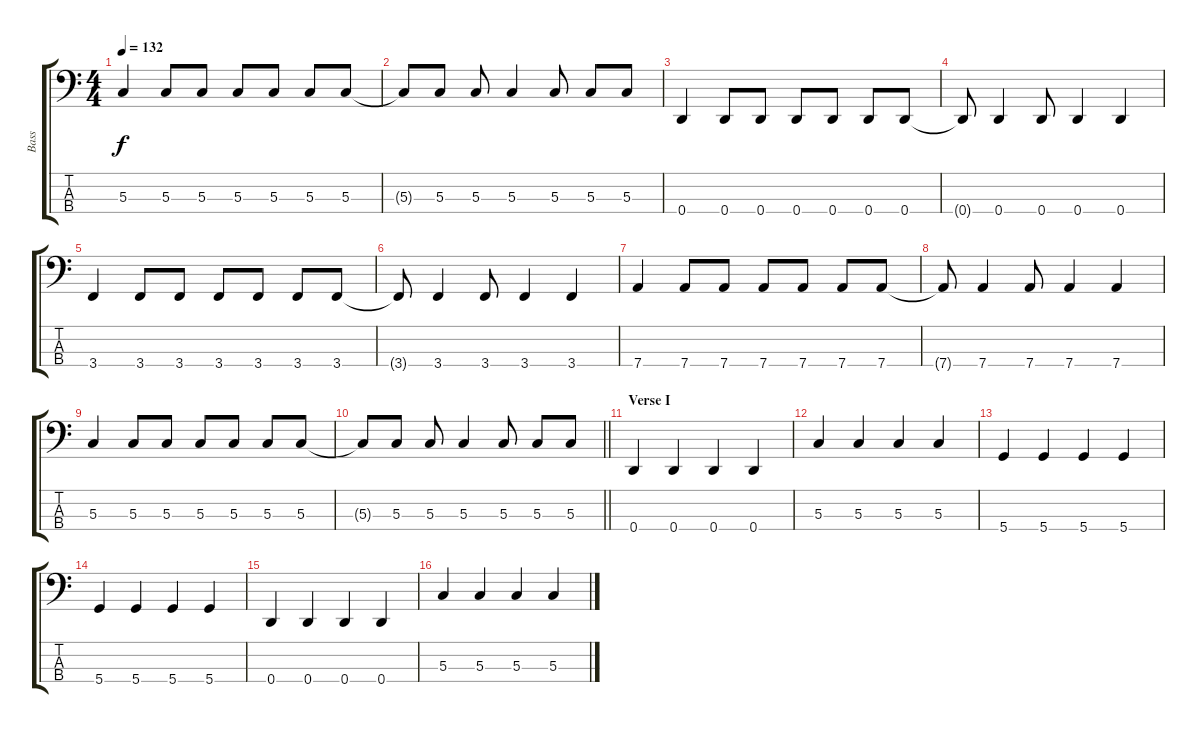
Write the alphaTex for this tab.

\track ("Bass" "Bass") {instrument electricbasspick}
\staff {score tabs}
\tuning (F2 C2 G1 D1) {hide}
\ts (4 4)
\tempo 132
\clef f4
\ks c
5.3.4{dy f} 5.3.8 5.3.8 5.3.8 5.3.8 5.3.8 5.3.8 |
5.3{t}.8 5.3.8 5.3.8 5.3.4 5.3.8 5.3.8 5.3.8 |
0.4.4 0.4.8 0.4.8 0.4.8 0.4.8 0.4.8 0.4.8 |
0.4{t}.8 0.4.4 0.4.8 0.4.4 0.4.4 |
3.4.4 3.4.8 3.4.8 3.4.8 3.4.8 3.4.8 3.4.8 |
3.4{t}.8 3.4.4 3.4.8 3.4.4 3.4.4 |
7.4.4 7.4.8 7.4.8 7.4.8 7.4.8 7.4.8 7.4.8 |
7.4{t}.8 7.4.4 7.4.8 7.4.4 7.4.4 |
5.3.4 5.3.8 5.3.8 5.3.8 5.3.8 5.3.8 5.3.8 |
\barLineRight lightlight
5.3{t}.8 5.3.8 5.3.8 5.3.4 5.3.8 5.3.8 5.3.8 |
\section ("" "Verse I")
0.4.4 0.4.4 0.4.4 0.4.4 |
5.3.4 5.3.4 5.3.4 5.3.4 |
5.4.4 5.4.4 5.4.4 5.4.4 |
5.4.4 5.4.4 5.4.4 5.4.4 |
0.4.4 0.4.4 0.4.4 0.4.4 |
5.3.4 5.3.4 5.3.4 5.3.4
